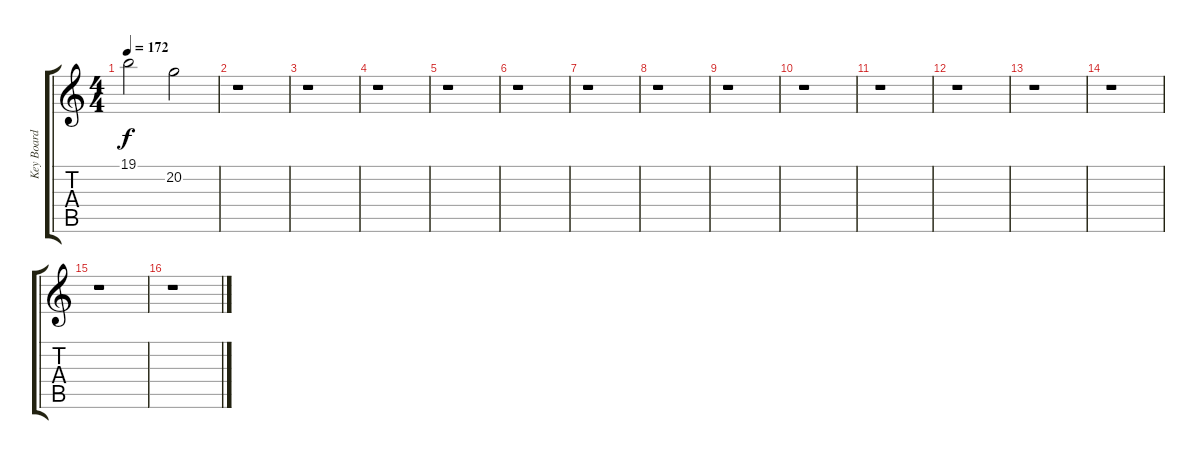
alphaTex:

\track ("Key Board 2" "Key Board ") {instrument flute}
\staff {score tabs}
\tuning (E4 B3 G3 D3 A2 E2) {hide}
\ts (4 4)
\tempo 172
\clef g2
\ks c
19.1.2{dy f} 20.2.2 |
r.1 |
r.1 |
r.1 |
r.1 |
r.1 |
r.1 |
r.1 |
r.1 |
r.1 |
r.1 |
r.1 |
r.1 |
r.1 |
r.1 |
r.1
